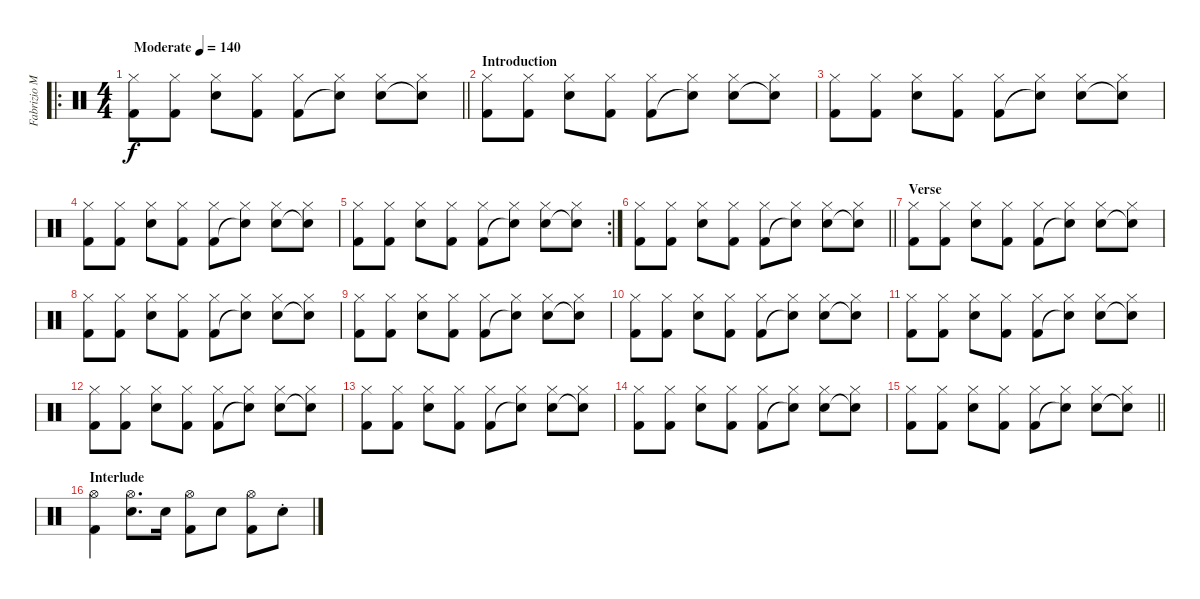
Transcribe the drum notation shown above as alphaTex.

\track ("Fabrizio Moretti" "Fabrizio M") {instrument percussion}
\staff {score}
\articulation defaults
\ro
\ts (4 4)
\tempo (140 "Moderate")
\clef neutral
\barLineRight lightlight
\ks c
("Kick (hit) 2" "Hi-Hat (closed)").8{dy f} ("Kick (hit) 2" "Hi-Hat (closed)").8 ("Electric Snare (hit)" "Hi-Hat (closed)").8 ("Kick (hit) 2" "Hi-Hat (closed)").8 ("Kick (hit) 2" "Hi-Hat (closed)").8 ("Snare (hit)"{t} "Hi-Hat (closed)").8 ("Electric Snare (hit)" "Hi-Hat (closed)").8 ("Snare (hit)"{t} "Hi-Hat (closed)").8 |
\section ("" "Introduction")
("Kick (hit) 2" "Hi-Hat (closed)").8 ("Kick (hit) 2" "Hi-Hat (closed)").8 ("Electric Snare (hit)" "Hi-Hat (closed)").8 ("Kick (hit) 2" "Hi-Hat (closed)").8 ("Kick (hit) 2" "Hi-Hat (closed)").8 ("Snare (hit)"{t} "Hi-Hat (closed)").8 ("Electric Snare (hit)" "Hi-Hat (closed)").8 ("Snare (hit)"{t} "Hi-Hat (closed)").8 |
("Kick (hit) 2" "Hi-Hat (closed)").8 ("Kick (hit) 2" "Hi-Hat (closed)").8 ("Electric Snare (hit)" "Hi-Hat (closed)").8 ("Kick (hit) 2" "Hi-Hat (closed)").8 ("Kick (hit) 2" "Hi-Hat (closed)").8 ("Snare (hit)"{t} "Hi-Hat (closed)").8 ("Electric Snare (hit)" "Hi-Hat (closed)").8 ("Snare (hit)"{t} "Hi-Hat (closed)").8 |
("Kick (hit) 2" "Hi-Hat (closed)").8 ("Kick (hit) 2" "Hi-Hat (closed)").8 ("Electric Snare (hit)" "Hi-Hat (closed)").8 ("Kick (hit) 2" "Hi-Hat (closed)").8 ("Kick (hit) 2" "Hi-Hat (closed)").8 ("Snare (hit)"{t} "Hi-Hat (closed)").8 ("Electric Snare (hit)" "Hi-Hat (closed)").8 ("Snare (hit)"{t} "Hi-Hat (closed)").8 |
\rc 2
("Kick (hit) 2" "Hi-Hat (closed)").8 ("Kick (hit) 2" "Hi-Hat (closed)").8 ("Electric Snare (hit)" "Hi-Hat (closed)").8 ("Kick (hit) 2" "Hi-Hat (closed)").8 ("Kick (hit) 2" "Hi-Hat (closed)").8 ("Snare (hit)"{t} "Hi-Hat (closed)").8 ("Electric Snare (hit)" "Hi-Hat (closed)").8 ("Snare (hit)"{t} "Hi-Hat (closed)").8 |
\barLineRight lightlight
("Kick (hit) 2" "Hi-Hat (closed)").8 ("Kick (hit) 2" "Hi-Hat (closed)").8 ("Electric Snare (hit)" "Hi-Hat (closed)").8 ("Kick (hit) 2" "Hi-Hat (closed)").8 ("Kick (hit) 2" "Hi-Hat (closed)").8 ("Snare (hit)"{t} "Hi-Hat (closed)").8 ("Electric Snare (hit)" "Hi-Hat (closed)").8 ("Snare (hit)"{t} "Hi-Hat (closed)").8 |
\section ("" "Verse")
("Kick (hit) 2" "Hi-Hat (closed)").8 ("Kick (hit) 2" "Hi-Hat (closed)").8 ("Electric Snare (hit)" "Hi-Hat (closed)").8 ("Kick (hit) 2" "Hi-Hat (closed)").8 ("Kick (hit) 2" "Hi-Hat (closed)").8 ("Snare (hit)"{t} "Hi-Hat (closed)").8 ("Electric Snare (hit)" "Hi-Hat (closed)").8 ("Snare (hit)"{t} "Hi-Hat (closed)").8 |
("Kick (hit) 2" "Hi-Hat (closed)").8 ("Kick (hit) 2" "Hi-Hat (closed)").8 ("Electric Snare (hit)" "Hi-Hat (closed)").8 ("Kick (hit) 2" "Hi-Hat (closed)").8 ("Kick (hit) 2" "Hi-Hat (closed)").8 ("Snare (hit)"{t} "Hi-Hat (closed)").8 ("Electric Snare (hit)" "Hi-Hat (closed)").8 ("Snare (hit)"{t} "Hi-Hat (closed)").8 |
("Kick (hit) 2" "Hi-Hat (closed)").8 ("Kick (hit) 2" "Hi-Hat (closed)").8 ("Electric Snare (hit)" "Hi-Hat (closed)").8 ("Kick (hit) 2" "Hi-Hat (closed)").8 ("Kick (hit) 2" "Hi-Hat (closed)").8 ("Snare (hit)"{t} "Hi-Hat (closed)").8 ("Electric Snare (hit)" "Hi-Hat (closed)").8 ("Snare (hit)"{t} "Hi-Hat (closed)").8 |
("Kick (hit) 2" "Hi-Hat (closed)").8 ("Kick (hit) 2" "Hi-Hat (closed)").8 ("Electric Snare (hit)" "Hi-Hat (closed)").8 ("Kick (hit) 2" "Hi-Hat (closed)").8 ("Kick (hit) 2" "Hi-Hat (closed)").8 ("Snare (hit)"{t} "Hi-Hat (closed)").8 ("Electric Snare (hit)" "Hi-Hat (closed)").8 ("Snare (hit)"{t} "Hi-Hat (closed)").8 |
("Kick (hit) 2" "Hi-Hat (closed)").8 ("Kick (hit) 2" "Hi-Hat (closed)").8 ("Electric Snare (hit)" "Hi-Hat (closed)").8 ("Kick (hit) 2" "Hi-Hat (closed)").8 ("Kick (hit) 2" "Hi-Hat (closed)").8 ("Snare (hit)"{t} "Hi-Hat (closed)").8 ("Electric Snare (hit)" "Hi-Hat (closed)").8 ("Snare (hit)"{t} "Hi-Hat (closed)").8 |
("Kick (hit) 2" "Hi-Hat (closed)").8 ("Kick (hit) 2" "Hi-Hat (closed)").8 ("Electric Snare (hit)" "Hi-Hat (closed)").8 ("Kick (hit) 2" "Hi-Hat (closed)").8 ("Kick (hit) 2" "Hi-Hat (closed)").8 ("Snare (hit)"{t} "Hi-Hat (closed)").8 ("Electric Snare (hit)" "Hi-Hat (closed)").8 ("Snare (hit)"{t} "Hi-Hat (closed)").8 |
("Kick (hit) 2" "Hi-Hat (closed)").8 ("Kick (hit) 2" "Hi-Hat (closed)").8 ("Electric Snare (hit)" "Hi-Hat (closed)").8 ("Kick (hit) 2" "Hi-Hat (closed)").8 ("Kick (hit) 2" "Hi-Hat (closed)").8 ("Snare (hit)"{t} "Hi-Hat (closed)").8 ("Electric Snare (hit)" "Hi-Hat (closed)").8 ("Snare (hit)"{t} "Hi-Hat (closed)").8 |
("Kick (hit) 2" "Hi-Hat (closed)").8 ("Kick (hit) 2" "Hi-Hat (closed)").8 ("Electric Snare (hit)" "Hi-Hat (closed)").8 ("Kick (hit) 2" "Hi-Hat (closed)").8 ("Kick (hit) 2" "Hi-Hat (closed)").8 ("Snare (hit)"{t} "Hi-Hat (closed)").8 ("Electric Snare (hit)" "Hi-Hat (closed)").8 ("Snare (hit)"{t} "Hi-Hat (closed)").8 |
\barLineRight lightlight
("Kick (hit) 2" "Hi-Hat (closed)").8 ("Kick (hit) 2" "Hi-Hat (closed)").8 ("Electric Snare (hit)" "Hi-Hat (closed)").8 ("Kick (hit) 2" "Hi-Hat (closed)").8 ("Kick (hit) 2" "Hi-Hat (closed)").8 ("Snare (hit)"{t} "Hi-Hat (closed)").8 ("Electric Snare (hit)" "Hi-Hat (closed)").8 ("Snare (hit)"{t} "Hi-Hat (closed)").8 |
\section ("" "Interlude")
("Hi-Hat (open)" "Kick (hit) 2").4 ("Hi-Hat (open)" "Electric Snare (hit)").8{d} "Electric Snare (hit)".16 ("Hi-Hat (open)" "Kick (hit) 2").8 "Electric Snare (hit)".8 ("Hi-Hat (open)" "Kick (hit) 2").8 "Electric Snare (hit)"{st}.8
